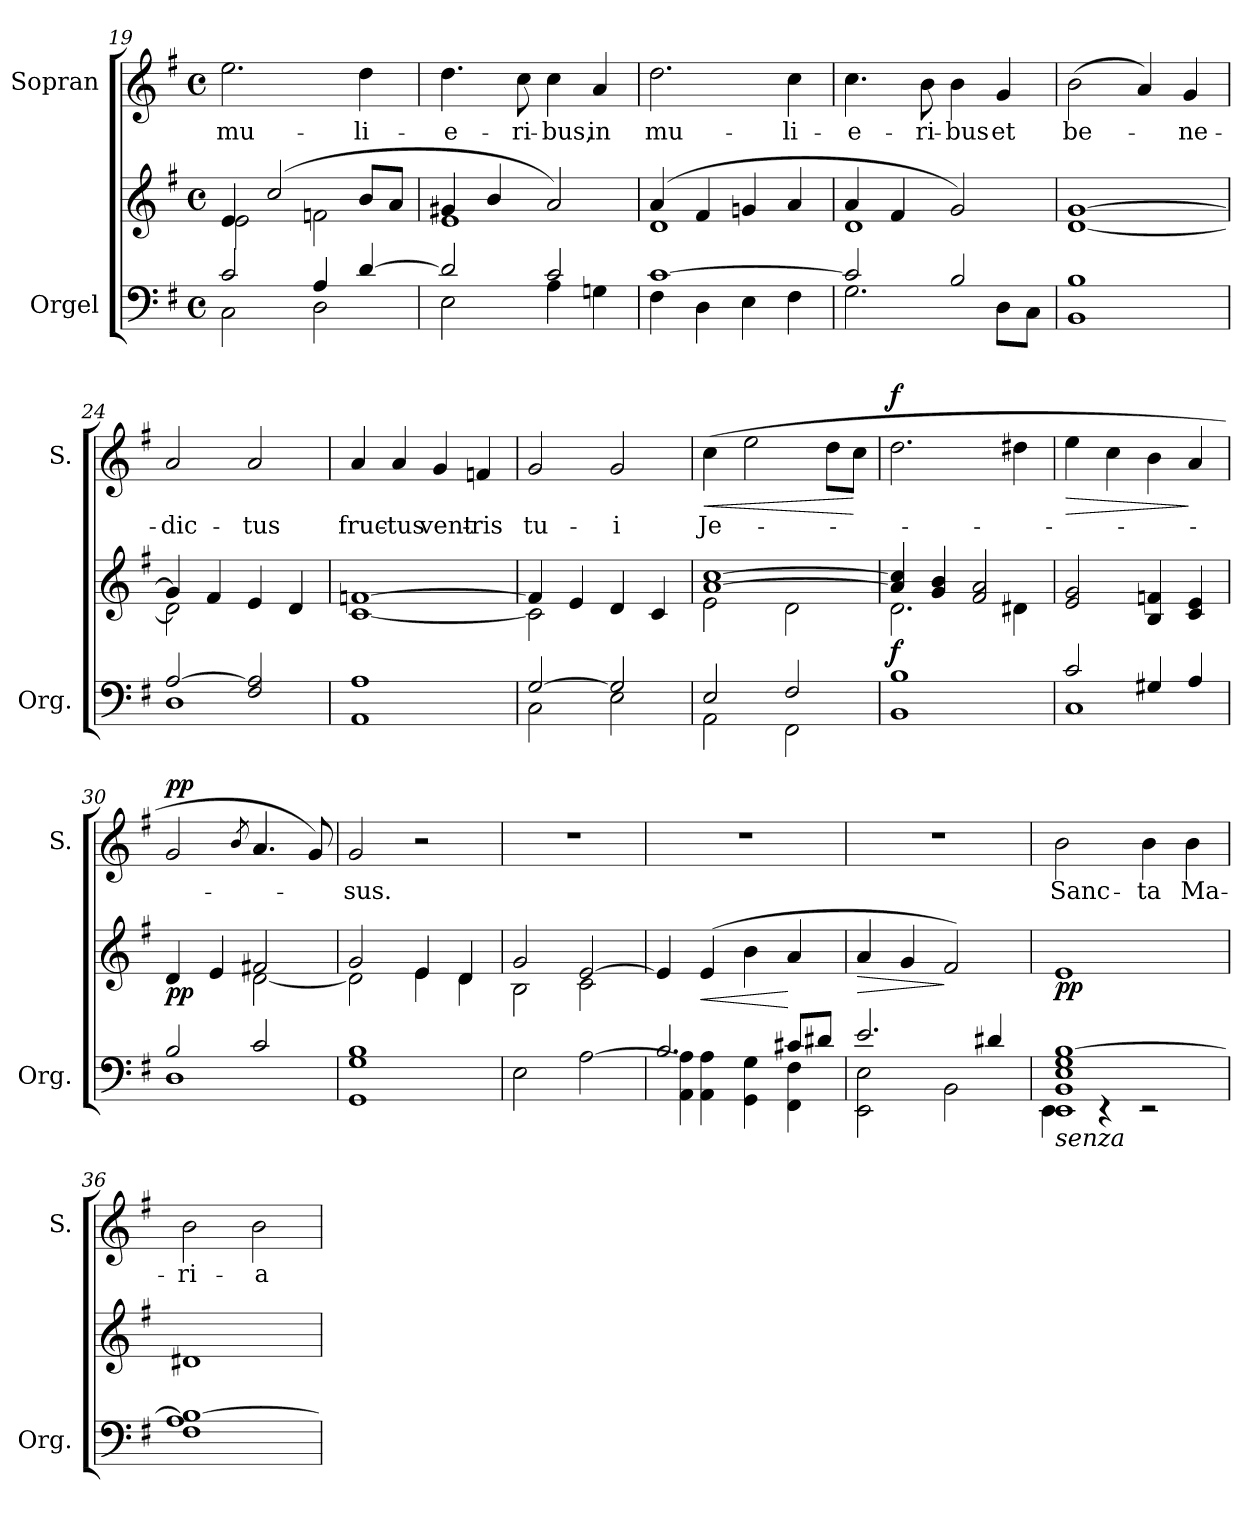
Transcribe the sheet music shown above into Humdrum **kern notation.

**kern	**kern	**dynam	**kern	**text	**dynam
*part2	*part2	*part2	*part1	*part1	*part1
*staff3	*staff2	*staff2/3	*staff1	*staff1	*staff1
*I"Orgel	*	*	*I"Sopran	*	*
*I'Org.	*	*	*I'S.	*	*
*clefF4	*clefG2	*	*clefG2	*	*
*k[f#]	*k[f#]	*	*k[f#]	*	*
*G:	*G:	*	*G:	*	*
*M4/4	*M4/4	*	*M4/4	*	*
*met(c)	*met(c)	*	*met(c)	*	*
=19	=19	=19	=19	=19	=19
*^	*^	*	*	*	*
!	!	!	!	!	!	!LO:LY:b	!
2c/	2C\	4e/	2e\	.	2.ee\	mu-	.
.	.	(2cc/	.	.	.	.	.
4A/	2D\	.	2fn\	.	.	.	.
!	!	!	!	!	!	!LO:LY:b	!
[>4d/	.	8b/L	.	.	4dd\	-li-	.
.	.	8a/J	.	.	.	.	.
=20	=20	=20	=20	=20	=20	=20	=20
!	!	!	!	!	!	!LO:LY:b	!
2d/]	2E\	4g#X/	1e	.	4.dd\	-e-	.
.	.	4b/	.	.	.	.	.
!	!	!	!	!	!	!LO:LY:b	!
.	.	.	.	.	8cc\	-ri-	.
!	!	!	!	!	!	!LO:LY:b	!
2c/	4A\	2a/)	.	.	4cc\	-bus,	.
!	!	!	!	!	!	!LO:LY:b	!
.	4Gn\	.	.	.	4a/	in	.
=21	=21	=21	=21	=21	=21	=21	=21
!	!	!	!	!	!	!LO:LY:b	!
[>1c	4F#\	(4a/	1d	.	2.dd\	mu-	.
.	4D\	4f#/	.	.	.	.	.
.	4E\	4gn/	.	.	.	.	.
!	!	!	!	!	!	!LO:LY:b	!
.	4F#\	4a/	.	.	4cc\	-li-	.
=22	=22	=22	=22	=22	=22	=22	=22
!	!	!	!	!	!	!LO:LY:b	!
2c/]	2.G\	4a/	1d	.	4.cc\	-e-	.
.	.	4f#/	.	.	.	.	.
!	!	!	!	!	!	!LO:LY:b	!
.	.	.	.	.	8b\	-ri-	.
!	!	!	!	!	!	!LO:LY:b	!
2B/	.	2g/)	.	.	4b\	-bus	.
!	!	!	!	!	!	!LO:LY:b	!
.	8D\L	.	.	.	4g/	et	.
.	8C\J	.	.	.	.	.	.
!!LO:PB:g=z
=23	=23	=23	=23	=23	=23	=23	=23
!	!	!	!	!	!	!LO:LY:b	!
1B	1BB	[>1g	[<1d	.	(>2b\	be-	.
.	.	.	.	.	4a/)	.	.
!	!	!	!	!	!	!LO:LY:b	!
.	.	.	.	.	4g/	-ne-	.
=24	=24	=24	=24	=24	=24	=24	=24
!	!	!	!	!	!	!LO:LY:b	!
[>2A/	1D	4g/]	2d\]	.	2a/	-dic-	.
.	.	4f#/	.	.	.	.	.
!	!	!	!	!	!	!LO:LY:b	!
2F#/ 2A/]	.	4e/	2ryy	.	2a/	-tus	.
.	.	4d/	.	.	.	.	.
=25	=25	=25	=25	=25	=25	=25	=25
!	!	!	!	!	!	!LO:LY:b	!
1A	1AA	[>1fn	[<1c	.	4a/	fruc-	.
!	!	!	!	!	!	!LO:LY:b	!
.	.	.	.	.	4a/	-tus	.
!	!	!	!	!	!	!LO:LY:b	!
.	.	.	.	.	4g/	vent-	.
!	!	!	!	!	!	!LO:LY:b	!
.	.	.	.	.	4fn/	-ris	.
=26	=26	=26	=26	=26	=26	=26	=26
!	!	!	!	!	!	!LO:LY:b	!
[>2G/	2C\	4f/]	2c\]	.	2g/	tu-	.
.	.	4e/	.	.	.	.	.
!	!	!	!	!	!	!LO:LY:b	!
2G/]	2E\	4d/	2ryy	.	2g/	-i	.
.	.	4c/	.	.	.	.	.
=27	=27	=27	=27	=27	=27	=27	=27
!	!	!	!	!	!	!LO:LY:b	!LO:HP:b
2E/	2AA\	[>1a [>1cc	2e\	.	(>4cc\	Je-	<
.	.	.	.	.	2ee\	.	.
2F#/	2FF#\	.	2d\	.	.	.	.
.	.	.	.	.	8dd\L	.	.
.	.	.	.	.	8cc\J	.	[
!!LO:LB:g=z
=28	=28	=28	=28	=28	=28	=28	=28
!	!	!	!	!LO:DY:b	!	!	!LO:DY:a
1B	1BB	4a/] 4cc/]	2.d\	f	2.dd\	.	f
.	.	4g/ 4b/	.	.	.	.	.
.	.	2f#/ 2a/	.	.	.	.	.
.	.	.	4d#X\	.	4dd#X\	.	.
=29	=29	=29	=29	=29	=29	=29	=29
!	!	!	!	!	!	!	!LO:HP:b
*	*	*v	*v	*	*	*	*
2c/	1C	2e/ 2g/	.	4ee\	.	>
.	.	.	.	4cc\	.	.
4G#X/	.	4B/ 4fn/	.	4b\	.	.
4A/	.	4c/ 4e/	.	4a/	.	]
=30	=30	=30	=30	=30	=30	=30
*	*	*^	*	*	*	*
!	!	!	!	!LO:DY:b	!	!	!LO:DY:a
2B/	1D	4d/	2ryy	pp	2g/	.	pp
.	.	4e/	.	.	.	.	.
.	.	.	.	.	8qb/	.	.
2c/	.	2f#X/	[<2d\	.	4.a/	.	.
.	.	.	.	.	8g/)	.	.
=31	=31	=31	=31	=31	=31	=31	=31
!	!	!	!	!	!	!LO:LY:b	!
1B	1GG 1G	2g/	2d\]	.	2g/	-sus.	.
.	.	4e/	4e\	.	2r	.	.
.	.	4d/	4d\	.	.	.	.
*v	*v	*	*	*	*	*	*
=32	=32	=32	=32	=32	=32	=32
2E\	2g/	2B\	.	1r	.	.
[<2A\	[>2e/	2c\	.	.	.	.
*	*v	*v	*	*	*	*
=33	=33	=33	=33	=33	=33
*^	*	*	*	*	*
2.B/	4AA\ 4A\]	4e/]	.	1r	.	.
!	!	!	!LO:HP:b	!	!	!
.	4AA\ 4A\	(>4e/	<	.	.	.
.	4GG\ 4G\	4b\	.	.	.	.
8c#X/L	4FF#\ 4F#\	4a/	[	.	.	.
8d#X/J	.	.	.	.	.	.
=34	=34	=34	=34	=34	=34	=34
!	!	!	!LO:HP:b	!	!	!
2.e/	2EE\ 2E\	4a/	>	1r	.	.
.	.	4g/	.	.	.	.
.	2BB\	2f#/)	]	.	.	.
4d#X/	.	.	.	.	.	.
!!LO:LB:g=z
=35	=35	=35	=35	=35	=35	=35
!LO:TX:b:i:t=senza	!	!	!	!	!	!
!	!	!	!LO:DY:b	!	!LO:LY:b	!
1EE 1BB 1E 1G [>1B	4EE\	1e	pp	2b\	Sanc-	.
.	4rEE	.	.	.	.	.
!	!	!	!	!	!LO:LY:b	!
.	2rEE	.	.	4b\	-ta	.
!	!	!	!	!	!LO:LY:b	!
.	.	.	.	4b\	Ma-	.
*v	*v	*	*	*	*	*
=36	=36	=36	=36	=36	=36
!	!	!	!	!LO:LY:b	!
1F# 1A 1B_	1d#X	.	2b\	-ri-	.
!	!	!	!	!LO:LY:b	!
.	.	.	2b\	-a	.
=	=	=	=	=	=
*-	*-	*-	*-	*-	*-
